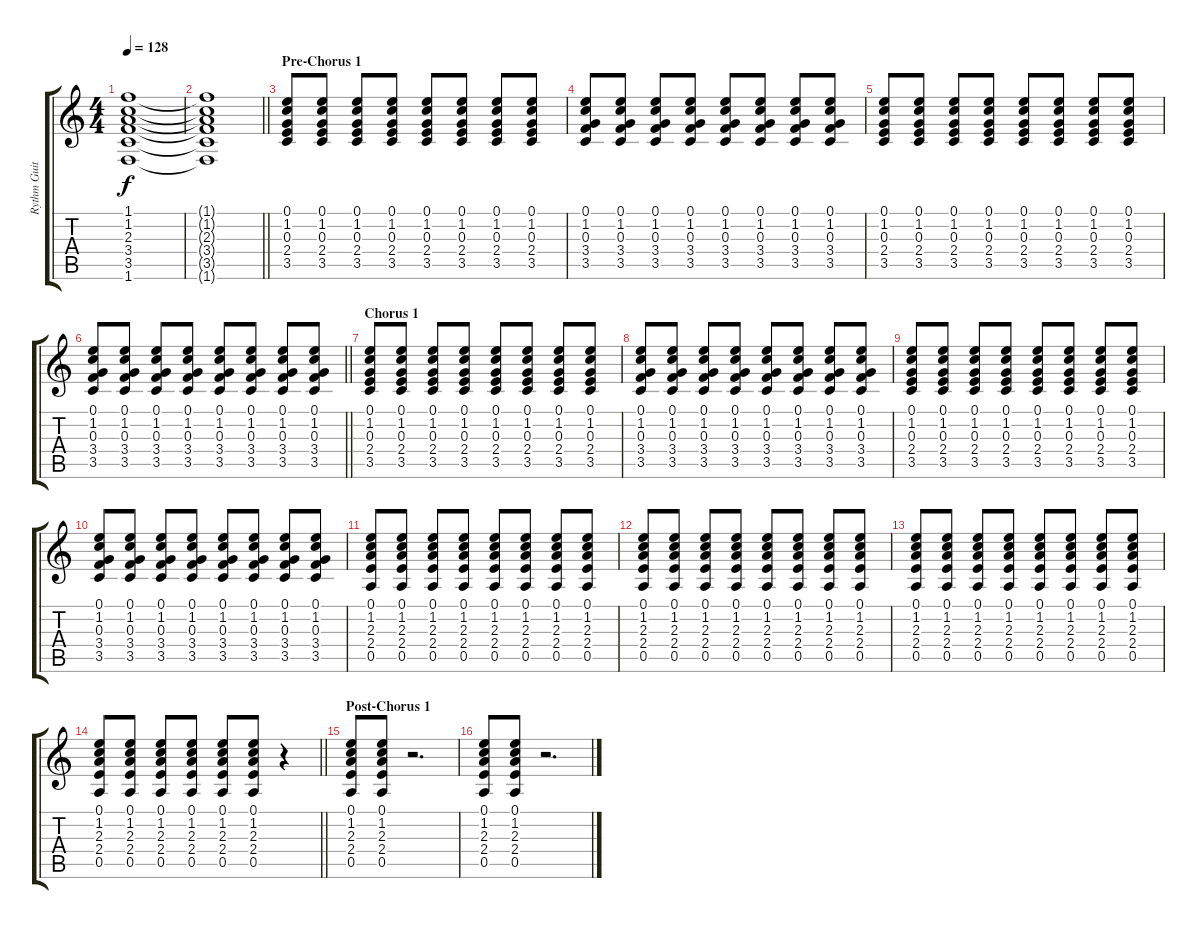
\track ("Rythm Guitar (Clean)" "Rythm Guit") {instrument electricguitarclean}
\staff {score tabs}
\tuning (E4 B3 G3 D3 A2 E2) {hide}
\ts (4 4)
\tempo 128
\clef g2
\ks c
(1.1{t} 1.2{t} 2.3{t} 3.4{t} 3.5{t} 1.6{t}).1{dy f} |
\barLineRight lightlight
(1.1{t} 1.2{t} 2.3{t} 3.4{t} 3.5{t} 1.6{t}).1 |
\section ("" "Pre-Chorus 1")
(0.1 1.2 0.3 2.4 3.5).8 (0.1 1.2 0.3 2.4 3.5).8 (0.1 1.2 0.3 2.4 3.5).8 (0.1 1.2 0.3 2.4 3.5).8 (0.1 1.2 0.3 2.4 3.5).8 (0.1 1.2 0.3 2.4 3.5).8 (0.1 1.2 0.3 2.4 3.5).8 (0.1 1.2 0.3 2.4 3.5).8 |
(0.1 1.2 0.3 3.4 3.5).8 (0.1 1.2 0.3 3.4 3.5).8 (0.1 1.2 0.3 3.4 3.5).8 (0.1 1.2 0.3 3.4 3.5).8 (0.1 1.2 0.3 3.4 3.5).8 (0.1 1.2 0.3 3.4 3.5).8 (0.1 1.2 0.3 3.4 3.5).8 (0.1 1.2 0.3 3.4 3.5).8 |
(0.1 1.2 0.3 2.4 3.5).8 (0.1 1.2 0.3 2.4 3.5).8 (0.1 1.2 0.3 2.4 3.5).8 (0.1 1.2 0.3 2.4 3.5).8 (0.1 1.2 0.3 2.4 3.5).8 (0.1 1.2 0.3 2.4 3.5).8 (0.1 1.2 0.3 2.4 3.5).8 (0.1 1.2 0.3 2.4 3.5).8 |
\barLineRight lightlight
(0.1 1.2 0.3 3.4 3.5).8 (0.1 1.2 0.3 3.4 3.5).8 (0.1 1.2 0.3 3.4 3.5).8 (0.1 1.2 0.3 3.4 3.5).8 (0.1 1.2 0.3 3.4 3.5).8 (0.1 1.2 0.3 3.4 3.5).8 (0.1 1.2 0.3 3.4 3.5).8 (0.1 1.2 0.3 3.4 3.5).8 |
\section ("" "Chorus 1")
(0.1 1.2 0.3 2.4 3.5).8 (0.1 1.2 0.3 2.4 3.5).8 (0.1 1.2 0.3 2.4 3.5).8 (0.1 1.2 0.3 2.4 3.5).8 (0.1 1.2 0.3 2.4 3.5).8 (0.1 1.2 0.3 2.4 3.5).8 (0.1 1.2 0.3 2.4 3.5).8 (0.1 1.2 0.3 2.4 3.5).8 |
(0.1 1.2 0.3 3.4 3.5).8 (0.1 1.2 0.3 3.4 3.5).8 (0.1 1.2 0.3 3.4 3.5).8 (0.1 1.2 0.3 3.4 3.5).8 (0.1 1.2 0.3 3.4 3.5).8 (0.1 1.2 0.3 3.4 3.5).8 (0.1 1.2 0.3 3.4 3.5).8 (0.1 1.2 0.3 3.4 3.5).8 |
(0.1 1.2 0.3 2.4 3.5).8 (0.1 1.2 0.3 2.4 3.5).8 (0.1 1.2 0.3 2.4 3.5).8 (0.1 1.2 0.3 2.4 3.5).8 (0.1 1.2 0.3 2.4 3.5).8 (0.1 1.2 0.3 2.4 3.5).8 (0.1 1.2 0.3 2.4 3.5).8 (0.1 1.2 0.3 2.4 3.5).8 |
(0.1 1.2 0.3 3.4 3.5).8 (0.1 1.2 0.3 3.4 3.5).8 (0.1 1.2 0.3 3.4 3.5).8 (0.1 1.2 0.3 3.4 3.5).8 (0.1 1.2 0.3 3.4 3.5).8 (0.1 1.2 0.3 3.4 3.5).8 (0.1 1.2 0.3 3.4 3.5).8 (0.1 1.2 0.3 3.4 3.5).8 |
(0.1 1.2 2.3 2.4 0.5).8 (0.1 1.2 2.3 2.4 0.5).8 (0.1 1.2 2.3 2.4 0.5).8 (0.1 1.2 2.3 2.4 0.5).8 (0.1 1.2 2.3 2.4 0.5).8 (0.1 1.2 2.3 2.4 0.5).8 (0.1 1.2 2.3 2.4 0.5).8 (0.1 1.2 2.3 2.4 0.5).8 |
(0.1 1.2 2.3 2.4 0.5).8 (0.1 1.2 2.3 2.4 0.5).8 (0.1 1.2 2.3 2.4 0.5).8 (0.1 1.2 2.3 2.4 0.5).8 (0.1 1.2 2.3 2.4 0.5).8 (0.1 1.2 2.3 2.4 0.5).8 (0.1 1.2 2.3 2.4 0.5).8 (0.1 1.2 2.3 2.4 0.5).8 |
(0.1 1.2 2.3 2.4 0.5).8 (0.1 1.2 2.3 2.4 0.5).8 (0.1 1.2 2.3 2.4 0.5).8 (0.1 1.2 2.3 2.4 0.5).8 (0.1 1.2 2.3 2.4 0.5).8 (0.1 1.2 2.3 2.4 0.5).8 (0.1 1.2 2.3 2.4 0.5).8 (0.1 1.2 2.3 2.4 0.5).8 |
\barLineRight lightlight
(0.1 1.2 2.3 2.4 0.5).8 (0.1 1.2 2.3 2.4 0.5).8 (0.1 1.2 2.3 2.4 0.5).8 (0.1 1.2 2.3 2.4 0.5).8 (0.1 1.2 2.3 2.4 0.5).8 (0.1 1.2 2.3 2.4 0.5).8 r.4 |
\section ("" "Post-Chorus 1")
(0.1 1.2 2.3 2.4 0.5).8 (0.1 1.2 2.3 2.4 0.5).8 r.2{d} |
(0.1 1.2 2.3 2.4 0.5).8 (0.1 1.2 2.3 2.4 0.5).8 r.2{d}
